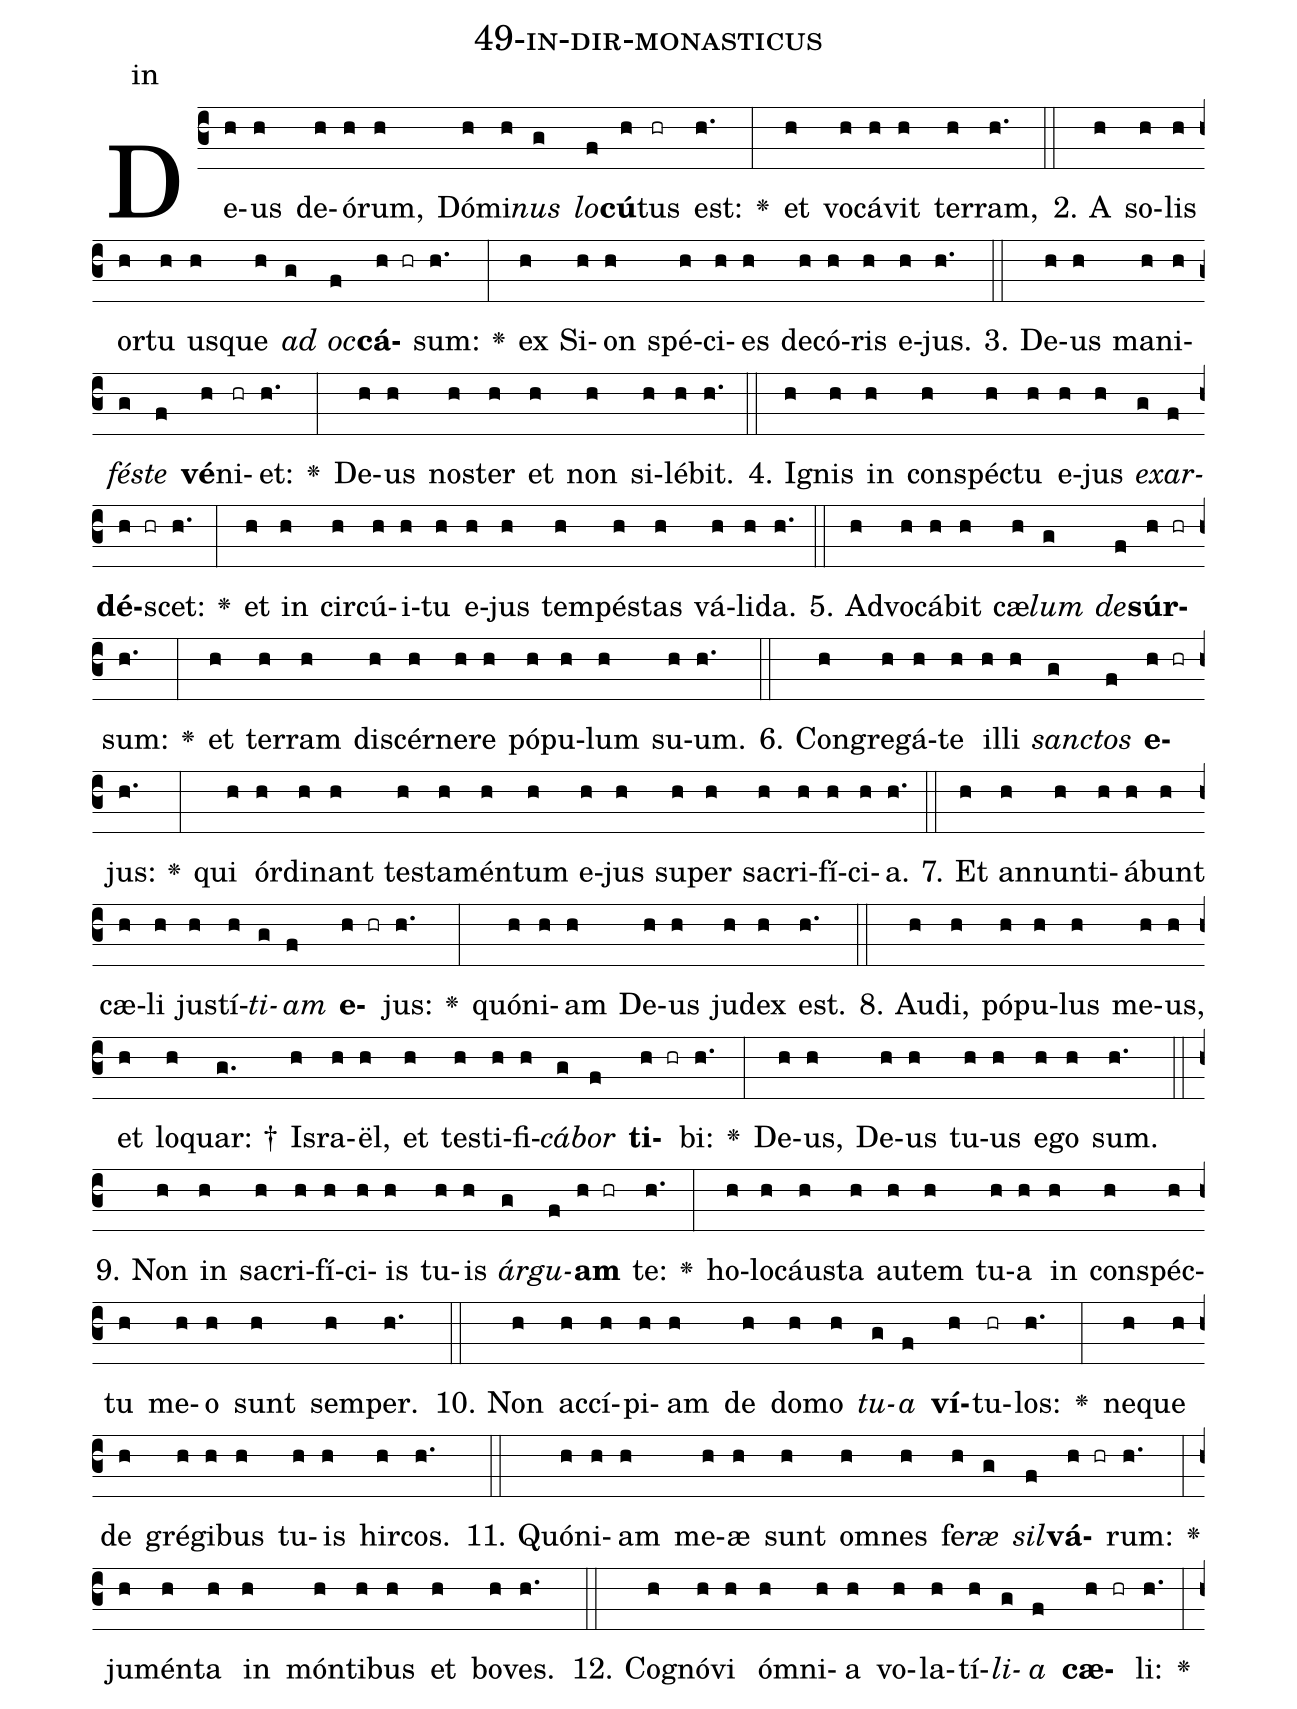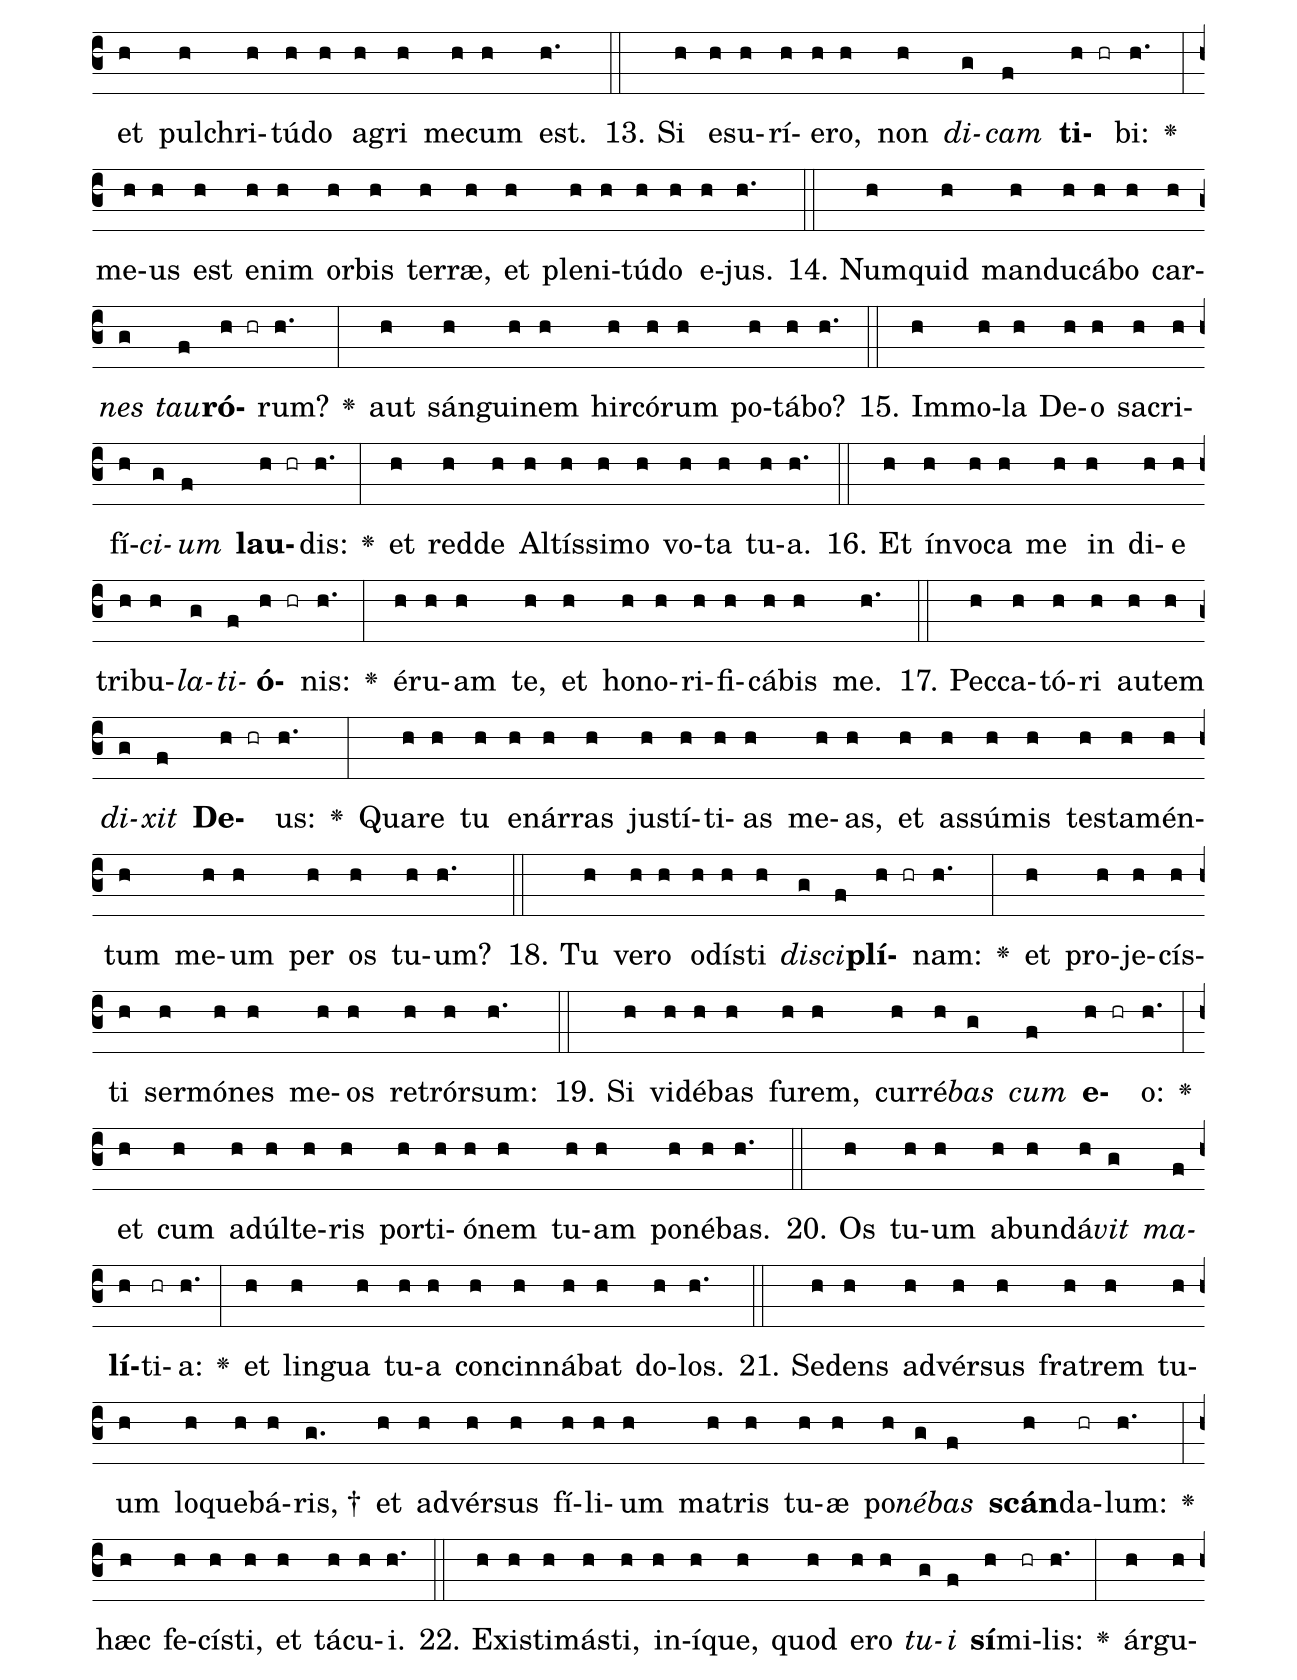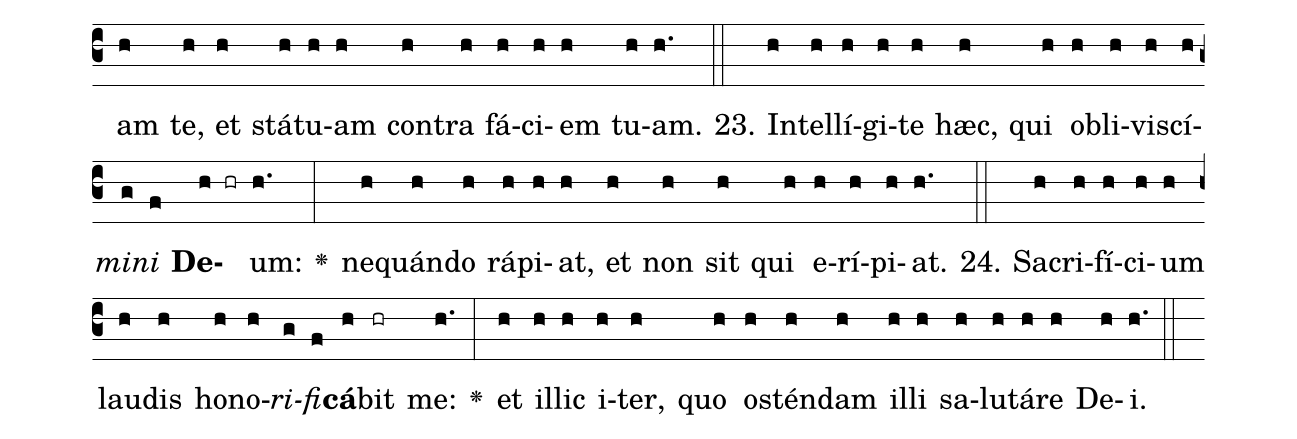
name: 49-in-dir-monasticus;
annotation: in;
%%
(c3)De(h)us(h) de(h)ó(h)rum,(h) Dó(h)mi(h)<i>nus</i>(g) <i>lo</i>(f)<b>cú</b>(h)tus(hr) est:(h.) <v>\greheightstar</v>(:) et(h) vo(h)cá(h)vit(h) ter(h)ram,(h.) (::)
2. A(h) so(h)lis(h) or(h)tu(h) us(h)que(h) <i>ad</i>(g) <i>oc</i>(f)<b>cá</b>(h hr)sum:(h.) <v>\greheightstar</v>(:) ex(h) Si(h)on(h) spé(h)ci(h)es(h) de(h)có(h)ris(h) e(h)jus.(h.) (::)
3. De(h)us(h) ma(h)ni(h)<i>fés</i>(g)<i>te</i>(f) <b>vé</b>(h)ni(hr)et:(h.) <v>\greheightstar</v>(:) De(h)us(h) nos(h)ter(h) et(h) non(h) si(h)lé(h)bit.(h.) (::)
4. I(h)gnis(h) in(h) con(h)spéc(h)tu(h) e(h)jus(h) <i>ex</i>(g)<i>ar</i>(f)<b>dé</b>(h hr)scet:(h.) <v>\greheightstar</v>(:) et(h) in(h) cir(h)cú(h)i(h)tu(h) e(h)jus(h) tem(h)pés(h)tas(h) vá(h)li(h)da.(h.) (::)
5. Ad(h)vo(h)cá(h)bit(h) cæ(h)<i>lum</i>(g) <i>de</i>(f)<b>súr</b>(h hr)sum:(h.) <v>\greheightstar</v>(:) et(h) ter(h)ram(h) di(h)scér(h)ne(h)re(h) pó(h)pu(h)lum(h) su(h)um.(h.) (::)
6. Con(h)gre(h)gá(h)te(h) il(h)li(h) <i>sanc</i>(g)<i>tos</i>(f) <b>e</b>(h hr)jus:(h.) <v>\greheightstar</v>(:) qui(h) ór(h)di(h)nant(h) tes(h)ta(h)mén(h)tum(h) e(h)jus(h) su(h)per(h) sa(h)cri(h)fí(h)ci(h)a.(h.) (::)
7. Et(h) an(h)nun(h)ti(h)á(h)bunt(h) cæ(h)li(h) jus(h)tí(h)<i>ti</i>(g)<i>am</i>(f) <b>e</b>(h hr)jus:(h.) <v>\greheightstar</v>(:) quón(h)i(h)am(h) De(h)us(h) ju(h)dex(h) est.(h.) (::)
8. Au(h)di,(h) pó(h)pu(h)lus(h) me(h)us,(h) et(h) lo(h)quar: †(g.) Is(h)ra(h)ël,(h) et(h) tes(h)ti(h)fi(h)<i>cá</i>(g)<i>bor</i>(f) <b>ti</b>(h hr)bi:(h.) <v>\greheightstar</v>(:) De(h)us,(h) De(h)us(h) tu(h)us(h) e(h)go(h) sum.(h.) (::)
9. Non(h) in(h) sa(h)cri(h)fí(h)ci(h)is(h) tu(h)is(h) <i>ár</i>(g)<i>gu</i>(f)<b>am</b>(h hr) te:(h.) <v>\greheightstar</v>(:) ho(h)lo(h)cáus(h)ta(h) au(h)tem(h) tu(h)a(h) in(h) con(h)spéc(h)tu(h) me(h)o(h) sunt(h) sem(h)per.(h.) (::)
10. Non(h) ac(h)cí(h)pi(h)am(h) de(h) do(h)mo(h) <i>tu</i>(g)<i>a</i>(f) <b>ví</b>(h)tu(hr)los:(h.) <v>\greheightstar</v>(:) ne(h)que(h) de(h) gré(h)gi(h)bus(h) tu(h)is(h) hir(h)cos.(h.) (::)
11. Quón(h)i(h)am(h) me(h)æ(h) sunt(h) om(h)nes(h) fe(h)<i>ræ</i>(g) <i>sil</i>(f)<b>vá</b>(h hr)rum:(h.) <v>\greheightstar</v>(:) ju(h)mén(h)ta(h) in(h) món(h)ti(h)bus(h) et(h) bo(h)ves.(h.) (::)
12. Co(h)gnó(h)vi(h) óm(h)ni(h)a(h) vo(h)la(h)tí(h)<i>li</i>(g)<i>a</i>(f) <b>cæ</b>(h hr)li:(h.) <v>\greheightstar</v>(:) et(h) pul(h)chri(h)tú(h)do(h) a(h)gri(h) me(h)cum(h) est.(h.) (::)
13. Si(h) e(h)su(h)rí(h)e(h)ro,(h) non(h) <i>di</i>(g)<i>cam</i>(f) <b>ti</b>(h hr)bi:(h.) <v>\greheightstar</v>(:) me(h)us(h) est(h) e(h)nim(h) or(h)bis(h) ter(h)ræ,(h) et(h) ple(h)ni(h)tú(h)do(h) e(h)jus.(h.) (::)
14. Num(h)quid(h) man(h)du(h)cá(h)bo(h) car(h)<i>nes</i>(g) <i>tau</i>(f)<b>ró</b>(h hr)rum?(h.) <v>\greheightstar</v>(:) aut(h) sán(h)gui(h)nem(h) hir(h)có(h)rum(h) po(h)tá(h)bo?(h.) (::)
15. Im(h)mo(h)la(h) De(h)o(h) sa(h)cri(h)fí(h)<i>ci</i>(g)<i>um</i>(f) <b>lau</b>(h hr)dis:(h.) <v>\greheightstar</v>(:) et(h) red(h)de(h) Al(h)tís(h)si(h)mo(h) vo(h)ta(h) tu(h)a.(h.) (::)
16. Et(h) ín(h)vo(h)ca(h) me(h) in(h) di(h)e(h) tri(h)bu(h)<i>la</i>(g)<i>ti</i>(f)<b>ó</b>(h hr)nis:(h.) <v>\greheightstar</v>(:) é(h)ru(h)am(h) te,(h) et(h) ho(h)no(h)ri(h)fi(h)cá(h)bis(h) me.(h.) (::)
17. Pec(h)ca(h)tó(h)ri(h) au(h)tem(h) <i>di</i>(g)<i>xit</i>(f) <b>De</b>(h hr)us:(h.) <v>\greheightstar</v>(:) Qua(h)re(h) tu(h) e(h)nár(h)ras(h) jus(h)tí(h)ti(h)as(h) me(h)as,(h) et(h) as(h)sú(h)mis(h) tes(h)ta(h)mén(h)tum(h) me(h)um(h) per(h) os(h) tu(h)um?(h.) (::)
18. Tu(h) ve(h)ro(h) o(h)dís(h)ti(h) <i>di</i>(g)<i>sci</i>(f)<b>plí</b>(h hr)nam:(h.) <v>\greheightstar</v>(:) et(h) pro(h)je(h)cís(h)ti(h) ser(h)mó(h)nes(h) me(h)os(h) re(h)trór(h)sum:(h.) (::)
19. Si(h) vi(h)dé(h)bas(h) fu(h)rem,(h) cur(h)ré(h)<i>bas</i>(g) <i>cum</i>(f) <b>e</b>(h hr)o:(h.) <v>\greheightstar</v>(:) et(h) cum(h) ad(h)úl(h)te(h)ris(h) por(h)ti(h)ó(h)nem(h) tu(h)am(h) po(h)né(h)bas.(h.) (::)
20. Os(h) tu(h)um(h) ab(h)un(h)dá(h)<i>vit</i>(g) <i>ma</i>(f)<b>lí</b>(h)ti(hr)a:(h.) <v>\greheightstar</v>(:) et(h) lin(h)gua(h) tu(h)a(h) con(h)cin(h)ná(h)bat(h) do(h)los.(h.) (::)
21. Se(h)dens(h) ad(h)vér(h)sus(h) fra(h)trem(h) tu(h)um(h) lo(h)que(h)bá(h)ris, †(g.) et(h) ad(h)vér(h)sus(h) fí(h)li(h)um(h) ma(h)tris(h) tu(h)æ(h) po(h)<i>né</i>(g)<i>bas</i>(f) <b>scán</b>(h)da(hr)lum:(h.) <v>\greheightstar</v>(:) hæc(h) fe(h)cís(h)ti,(h) et(h) tá(h)cu(h)i.(h.) (::)
22. Ex(h)is(h)ti(h)más(h)ti,(h) in(h)í(h)que,(h) quod(h) e(h)ro(h) <i>tu</i>(g)<i>i</i>(f) <b>sí</b>(h)mi(hr)lis:(h.) <v>\greheightstar</v>(:) ár(h)gu(h)am(h) te,(h) et(h) stá(h)tu(h)am(h) con(h)tra(h) fá(h)ci(h)em(h) tu(h)am.(h.) (::)
23. In(h)tel(h)lí(h)gi(h)te(h) hæc,(h) qui(h) ob(h)li(h)vi(h)scí(h)<i>mi</i>(g)<i>ni</i>(f) <b>De</b>(h hr)um:(h.) <v>\greheightstar</v>(:) ne(h)quán(h)do(h) rá(h)pi(h)at,(h) et(h) non(h) sit(h) qui(h) e(h)rí(h)pi(h)at.(h.) (::)
24. Sa(h)cri(h)fí(h)ci(h)um(h) lau(h)dis(h) ho(h)no(h)<i>ri</i>(g)<i>fi</i>(f)<b>cá</b>(h)bit(hr) me:(h.) <v>\greheightstar</v>(:) et(h) il(h)lic(h) i(h)ter,(h) quo(h) os(h)tén(h)dam(h) il(h)li(h) sa(h)lu(h)tá(h)re(h) De(h)i.(h.) (::)
